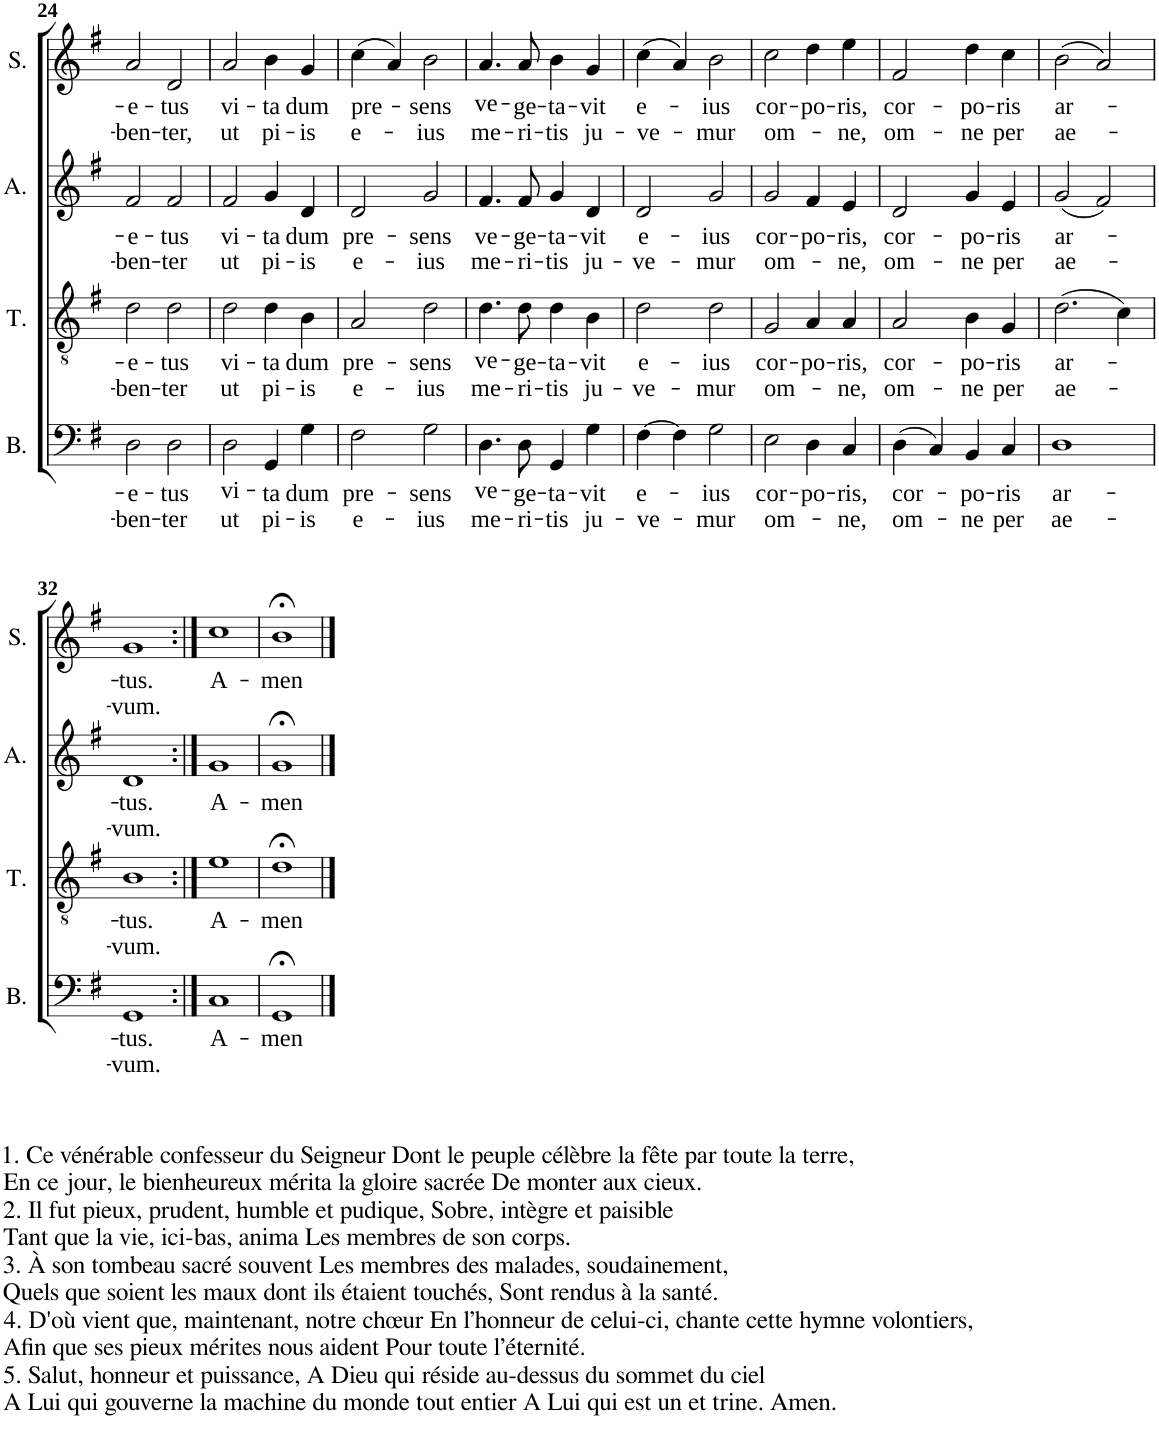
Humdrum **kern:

**kern	**text	**text	**kern	**text	**text	**kern	**text	**text	**kern	**text	**text
*part4	*part4	*part4	*part3	*part3	*part3	*part2	*part2	*part2	*part1	*part1	*part1
*staff4	*staff4	*staff4	*staff3	*staff3	*staff3	*staff2	*staff2	*staff2	*staff1	*staff1	*staff1
*I"Bass	*	*	*I"Tenor	*	*	*I"Alto	*	*	*I"Soprano	*	*
*I'B.	*	*	*I'T.	*	*	*I'A.	*	*	*I'S.	*	*
!!LO:PB:g=z
*clefF4	*	*	*clefGv2	*	*	*clefG2	*	*	*clefG2	*	*
*k[f#]	*	*	*k[f#]	*	*	*k[f#]	*	*	*k[f#]	*	*
*M4/4	*	*	*M4/4	*	*	*M4/4	*	*	*M4/4	*	*
*met(c)	*	*	*met(c)	*	*	*met(c)	*	*	*met(c)	*	*
=24	=24	=24	=24	=24	=24	=24	=24	=24	=24	=24	=24
!	!LO:LY:b	!LO:LY:b	!	!LO:LY:b	!LO:LY:b	!	!LO:LY:b	!LO:LY:b	!	!LO:LY:b	!LO:LY:b
2D\	-e-	-ben-	2d\	-e-	-ben-	2f#/	-e-	-ben-	2a/	-e-	-ben-
!	!LO:LY:b	!LO:LY:b	!	!LO:LY:b	!LO:LY:b	!	!LO:LY:b	!LO:LY:b	!	!LO:LY:b	!LO:LY:b
2D\	-tus	-ter	2d\	-tus	-ter	2f#/	-tus	-ter	2d/	-tus	-ter,
=25	=25	=25	=25	=25	=25	=25	=25	=25	=25	=25	=25
!	!LO:LY:b	!LO:LY:b	!	!LO:LY:b	!LO:LY:b	!	!LO:LY:b	!LO:LY:b	!	!LO:LY:b	!LO:LY:b
2D\	vi-	ut	2d\	vi-	ut	2f#/	vi-	ut	2a/	vi-	ut
!	!LO:LY:b	!LO:LY:b	!	!LO:LY:b	!LO:LY:b	!	!LO:LY:b	!LO:LY:b	!	!LO:LY:b	!LO:LY:b
4GG/	-ta	pi-	4d\	-ta	pi-	4g/	-ta	pi-	4b\	-ta	pi-
!	!LO:LY:b	!LO:LY:b	!	!LO:LY:b	!LO:LY:b	!	!LO:LY:b	!LO:LY:b	!	!LO:LY:b	!LO:LY:b
4G\	dum	-is	4B\	dum	-is	4d/	dum	-is	4g/	dum	-is
=26	=26	=26	=26	=26	=26	=26	=26	=26	=26	=26	=26
!	!LO:LY:b	!LO:LY:b	!	!LO:LY:b	!LO:LY:b	!	!LO:LY:b	!LO:LY:b	!	!LO:LY:b	!LO:LY:b
2F#\	pre-	e-	2A/	pre-	e-	2d/	pre-	e-	(4cc\	pre-	e-
.	.	.	.	.	.	.	.	.	4a/)	.	.
!	!LO:LY:b	!LO:LY:b	!	!LO:LY:b	!LO:LY:b	!	!LO:LY:b	!LO:LY:b	!	!LO:LY:b	!LO:LY:b
2G\	-sens	-ius	2d\	-sens	-ius	2g/	-sens	-ius	2b\	-sens	-ius
=27	=27	=27	=27	=27	=27	=27	=27	=27	=27	=27	=27
!	!LO:LY:b	!LO:LY:b	!	!LO:LY:b	!LO:LY:b	!	!LO:LY:b	!LO:LY:b	!	!LO:LY:b	!LO:LY:b
4.D\	ve-	me-	4.d\	ve-	me-	4.f#/	ve-	me-	4.a/	ve-	me-
!	!LO:LY:b	!LO:LY:b	!	!LO:LY:b	!LO:LY:b	!	!LO:LY:b	!LO:LY:b	!	!LO:LY:b	!LO:LY:b
8D\	-ge-	-ri-	8d\	-ge-	-ri-	8f#/	-ge-	-ri-	8a/	-ge-	-ri-
!	!LO:LY:b	!LO:LY:b	!	!LO:LY:b	!LO:LY:b	!	!LO:LY:b	!LO:LY:b	!	!LO:LY:b	!LO:LY:b
4GG/	-ta-	-tis	4d\	-ta-	-tis	4g/	-ta-	-tis	4b\	-ta-	-tis
!	!LO:LY:b	!LO:LY:b	!	!LO:LY:b	!LO:LY:b	!	!LO:LY:b	!LO:LY:b	!	!LO:LY:b	!LO:LY:b
4G\	-vit	ju-	4B\	-vit	ju-	4d/	-vit	ju-	4g/	-vit	ju-
=28	=28	=28	=28	=28	=28	=28	=28	=28	=28	=28	=28
!	!LO:LY:b	!LO:LY:b	!	!LO:LY:b	!LO:LY:b	!	!LO:LY:b	!LO:LY:b	!	!LO:LY:b	!LO:LY:b
[4F#\	e-	-ve-	2d\	e-	-ve-	2d/	e-	-ve-	(4cc\	e-	-ve-
4F#\]	.	.	.	.	.	.	.	.	4a/)	.	.
!	!LO:LY:b	!LO:LY:b	!	!LO:LY:b	!LO:LY:b	!	!LO:LY:b	!LO:LY:b	!	!LO:LY:b	!LO:LY:b
2G\	-ius	-mur	2d\	-ius	-mur	2g/	-ius	-mur	2b\	-ius	-mur
=29	=29	=29	=29	=29	=29	=29	=29	=29	=29	=29	=29
!	!LO:LY:b	!LO:LY:b	!	!LO:LY:b	!LO:LY:b	!	!LO:LY:b	!LO:LY:b	!	!LO:LY:b	!LO:LY:b
2E\	cor-	om-	2G/	cor-	om-	2g/	cor-	om-	2cc\	cor-	om-
!	!LO:LY:b	!	!	!LO:LY:b	!	!	!LO:LY:b	!	!	!LO:LY:b	!
4D\	-po-	.	4A/	-po-	.	4f#/	-po-	.	4dd\	-po-	.
!	!LO:LY:b	!LO:LY:b	!	!LO:LY:b	!LO:LY:b	!	!LO:LY:b	!LO:LY:b	!	!LO:LY:b	!LO:LY:b
4C/	-ris,	-ne,	4A/	-ris,	-ne,	4e/	-ris,	-ne,	4ee\	-ris,	-ne,
=30	=30	=30	=30	=30	=30	=30	=30	=30	=30	=30	=30
!	!LO:LY:b	!LO:LY:b	!	!LO:LY:b	!LO:LY:b	!	!LO:LY:b	!LO:LY:b	!	!LO:LY:b	!LO:LY:b
(4D\	cor-	om-	2A/	cor-	om-	2d/	cor-	om-	2f#/	cor-	om-
4C/)	.	.	.	.	.	.	.	.	.	.	.
!	!LO:LY:b	!LO:LY:b	!	!LO:LY:b	!LO:LY:b	!	!LO:LY:b	!LO:LY:b	!	!LO:LY:b	!LO:LY:b
4BB/	-po-	-ne	4B\	-po-	-ne	4g/	-po-	-ne	4dd\	-po-	-ne
!	!LO:LY:b	!LO:LY:b	!	!LO:LY:b	!LO:LY:b	!	!LO:LY:b	!LO:LY:b	!	!LO:LY:b	!LO:LY:b
4C/	-ris	per	4G/	-ris	per	4e/	-ris	per	4cc\	-ris	per
=31	=31	=31	=31	=31	=31	=31	=31	=31	=31	=31	=31
!	!LO:LY:b	!LO:LY:b	!	!LO:LY:b	!LO:LY:b	!	!LO:LY:b	!LO:LY:b	!	!LO:LY:b	!LO:LY:b
1D	ar-	ae-	(2.d\	ar-	ae-	(2g/	ar-	ae-	(2b\	ar-	ae-
.	.	.	.	.	.	2f#/)	.	.	2a/)	.	.
.	.	.	4c\)	.	.	.	.	.	.	.	.
!!LO:LB:g=z
=32	=32	=32	=32	=32	=32	=32	=32	=32	=32	=32	=32
!LO:TX:b:t=1. Ce vénérable confesseur du Seigneur Dont le peuple célèbre la fête par toute la terre,	!	!	!	!	!	!	!	!	!	!	!
!LO:TX:b:t=En ce jour, le bienheureux mérita la gloire sacrée De monter aux cieux.	!	!	!	!	!	!	!	!	!	!	!
!LO:TX:b:t=2. Il fut pieux, prudent, humble et pudique, Sobre, intègre et paisible	!	!	!	!	!	!	!	!	!	!	!
!LO:TX:b:t=Tant que la vie, ici-bas, anima Les membres de son corps.	!	!	!	!	!	!	!	!	!	!	!
!LO:TX:b:t=3. À son tombeau sacré souvent Les membres des malades, soudainement,	!	!	!	!	!	!	!	!	!	!	!
!LO:TX:b:t=Quels que soient les maux dont ils étaient touchés, Sont rendus à la santé.	!	!	!	!	!	!	!	!	!	!	!
!LO:TX:b:t=4. D'où vient que, maintenant, notre chœur En l’honneur de celui-ci, chante cette hymne volontiers,	!	!	!	!	!	!	!	!	!	!	!
!LO:TX:b:t=Afin que ses pieux mérites nous aident Pour toute l’éternité.	!	!	!	!	!	!	!	!	!	!	!
!LO:TX:b:t=5. Salut, honneur et puissance, A Dieu qui réside au-dessus du sommet du ciel	!	!	!	!	!	!	!	!	!	!	!
!LO:TX:b:t=A Lui qui gouverne la machine du monde tout entier A Lui qui est un et trine. Amen.	!	!	!	!	!	!	!	!	!	!	!
!	!LO:LY:b	!LO:LY:b	!	!LO:LY:b	!LO:LY:b	!	!LO:LY:b	!LO:LY:b	!	!LO:LY:b	!LO:LY:b
1GG	-tus.	-vum.	1B	-tus.	-vum.	1d	-tus.	-vum.	1g	-tus.	-vum.
=33:|!	=33:|!	=33:|!	=33:|!	=33:|!	=33:|!	=33:|!	=33:|!	=33:|!	=33:|!	=33:|!	=33:|!
!	!LO:LY:b	!	!	!LO:LY:b	!	!	!LO:LY:b	!	!	!LO:LY:b	!
1C	A-	.	1e	A-	.	1g	A-	.	1cc	A-	.
=34	=34	=34	=34	=34	=34	=34	=34	=34	=34	=34	=34
!	!LO:LY:b	!	!	!LO:LY:b	!	!	!LO:LY:b	!	!	!LO:LY:b	!
1GG;<	-men	.	1d;<	-men	.	1g;<	-men	.	1b;<	-men	.
==	==	==	==	==	==	==	==	==	==	==	==
*-	*-	*-	*-	*-	*-	*-	*-	*-	*-	*-	*-
